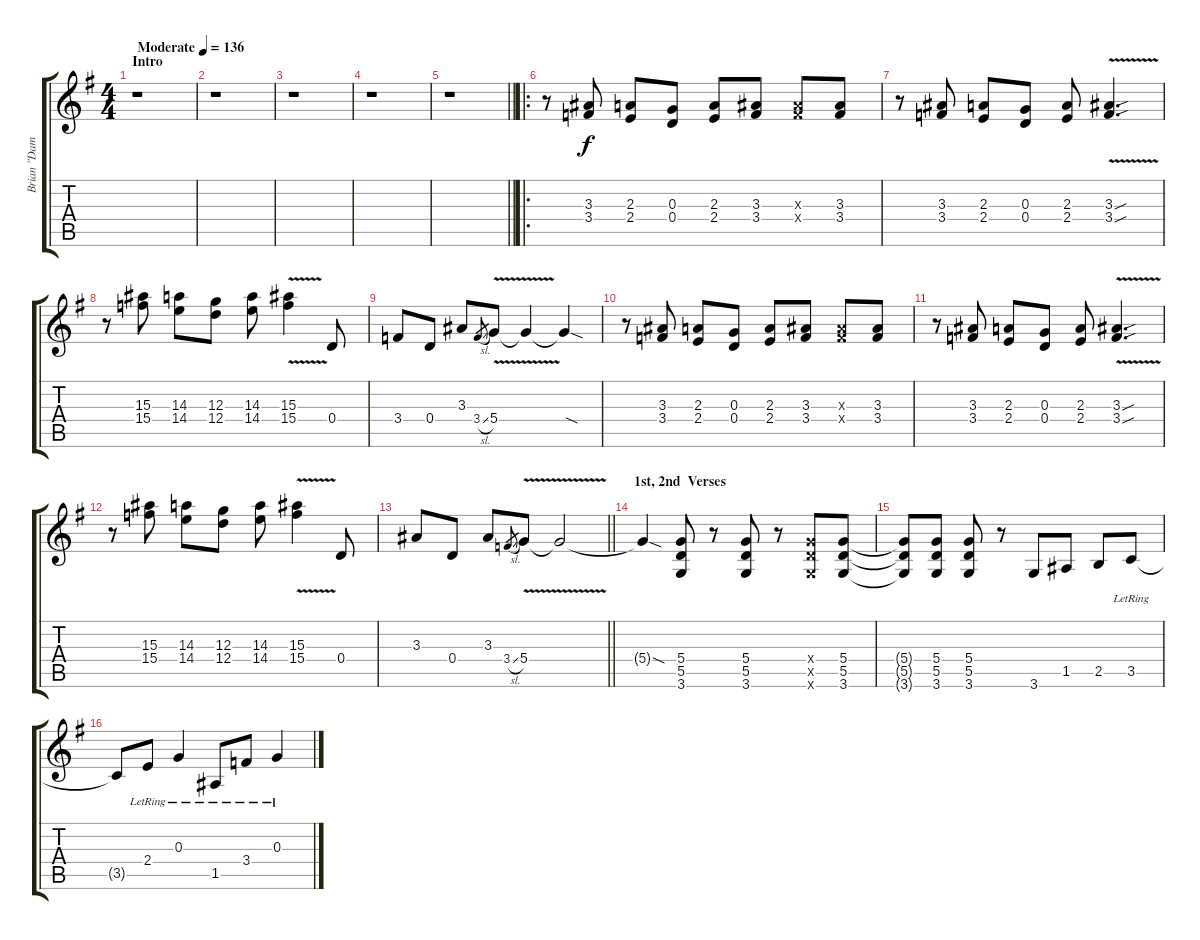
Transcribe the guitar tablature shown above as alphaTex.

\track ("Brian \"Damage\" Forsythe RHY" "Brian \"Dam") {instrument distortionguitar}
\staff {score tabs}
\tuning (E4 B3 G3 D3 A2 E2) {hide}
\ts (4 4)
\section ("" "Intro")
\tempo (136 "Moderate")
\clef g2
\ks g
r.1{dy f instrument distortionguitar} |
r.1 |
r.1 |
r.1 |
\barLineRight lightlight
r.1 |
\ro
r.8 (3.3 3.4).8 (2.3 2.4).8 (0.3 0.4).8 (2.3 2.4).8 (3.3 3.4).8 (3.3{x} 3.4{x}).8 (3.3 3.4).8 |
r.8 (3.3 3.4).8 (2.3 2.4).8 (0.3 0.4).8 (2.3 2.4).8 (3.3{v sou} 3.4{sou}).4{d} |
r.8 (15.3 15.4).8 (14.3 14.4).8 (12.3 12.4).8 (14.3 14.4).8 (15.3{v} 15.4).4 0.4.8 |
3.4.8 0.4.8 3.3.8 3.4{sl}.8{gr} 5.4{v}.8 5.4{t}.4 5.4{sod t}.4 |
r.8 (3.3 3.4).8 (2.3 2.4).8 (0.3 0.4).8 (2.3 2.4).8 (3.3 3.4).8 (3.3{x} 3.4{x}).8 (3.3 3.4).8 |
r.8 (3.3 3.4).8 (2.3 2.4).8 (0.3 0.4).8 (2.3 2.4).8 (3.3{v sou} 3.4{sou}).4{d} |
r.8 (15.3 15.4).8 (14.3 14.4).8 (12.3 12.4).8 (14.3 14.4).8 (15.3{v} 15.4).4 0.4.8 |
\barLineRight lightlight
3.3.8 0.4.8 3.3.8 3.4{sl}.8{gr} 5.4{v}.8 5.4{t}.2 |
\section ("" "1st, 2nd  Verses")
5.4{sod t}.4 (5.4 5.5 3.6).8 r.8 (5.4 5.5 3.6).8 r.8 (5.4{x} 5.5{x} 3.6{x}).8 (5.4 5.5 3.6).8 |
(5.4{t} 5.5{t} 3.6{t}).8 (5.4 5.5 3.6).8 (5.4 5.5 3.6).8 r.8 3.6.8 1.5.8 2.5.8 3.5{lr}.8 |
3.5{t}.8 2.4{lr}.8 0.3{lr}.4 1.5{lr}.8 3.4{lr}.8 0.3{lr}.4
